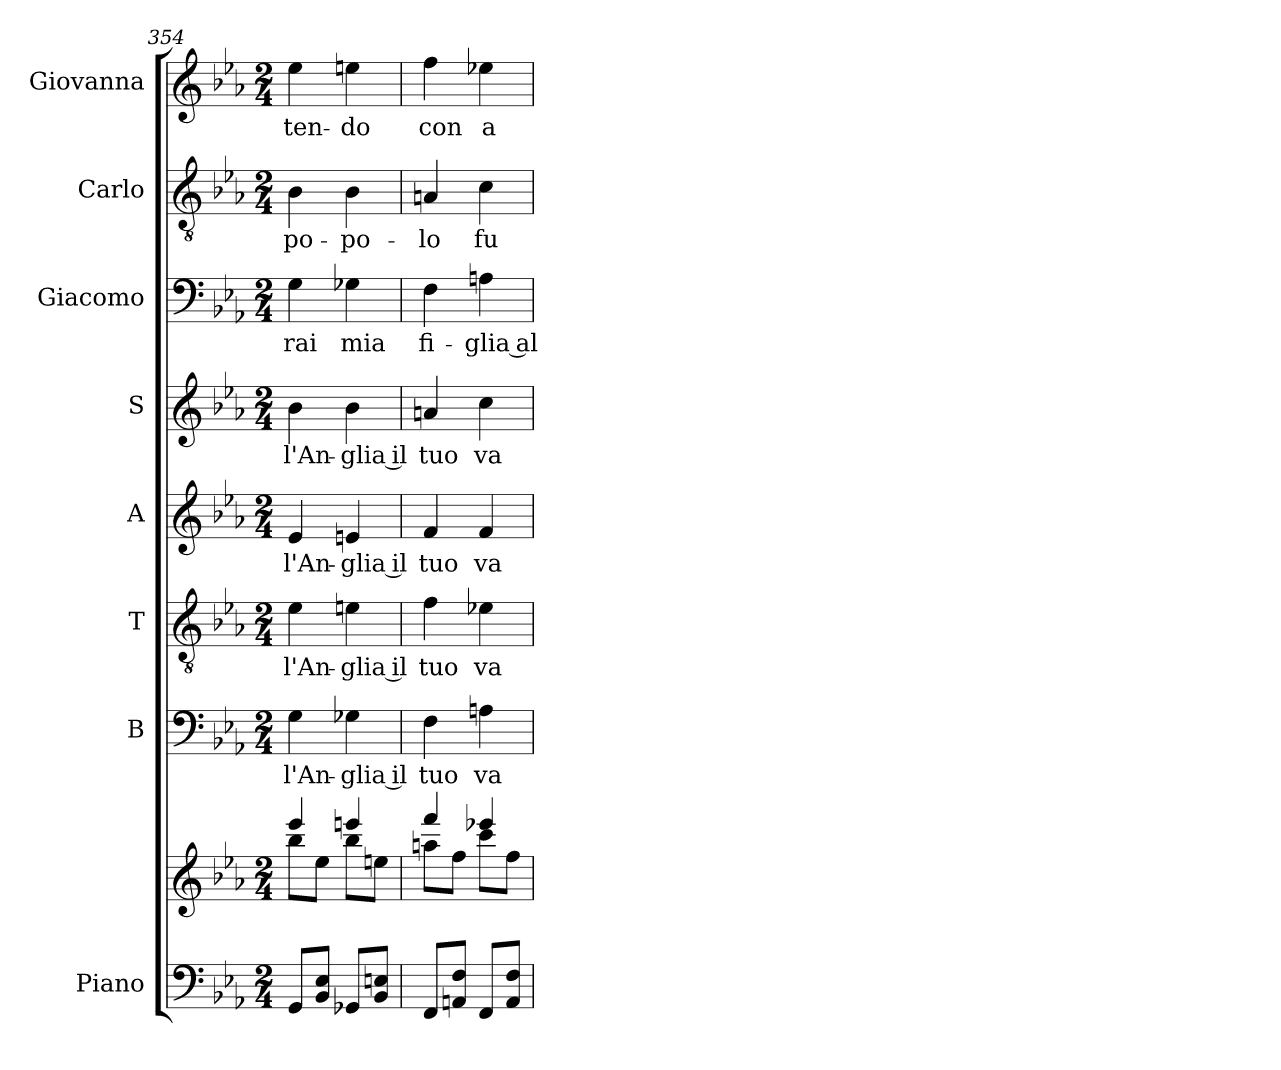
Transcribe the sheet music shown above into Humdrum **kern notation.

**kern	**kern	**kern	**text	**kern	**text	**kern	**text	**kern	**text	**kern	**text	**kern	**text	**kern	**text
*part8	*part8	*part7	*part7	*part6	*part6	*part5	*part5	*part4	*part4	*part3	*part3	*part2	*part2	*part1	*part1
*staff9	*staff8	*staff7	*staff7	*staff6	*staff6	*staff5	*staff5	*staff4	*staff4	*staff3	*staff3	*staff2	*staff2	*staff1	*staff1
*I"Piano	*	*I"B	*	*I"T	*	*I"A	*	*I"S	*	*I"Giacomo	*	*I"Carlo	*	*I"Giovanna	*
*I'Pno	*	*I'B	*	*I'T	*	*I'A	*	*I'S	*	*	*	*	*	*	*
*clefF4	*clefG2	*clefF4	*	*clefGv2	*	*clefG2	*	*clefG2	*	*clefF4	*	*clefGv2	*	*clefG2	*
*k[b-e-a-]	*k[b-e-a-]	*k[b-e-a-]	*	*k[b-e-a-]	*	*k[b-e-a-]	*	*k[b-e-a-]	*	*k[b-e-a-]	*	*k[b-e-a-]	*	*k[b-e-a-]	*
*M2/4	*M2/4	*M2/4	*	*M2/4	*	*M2/4	*	*M2/4	*	*M2/4	*	*M2/4	*	*M2/4	*
=354	=354	=354	=354	=354	=354	=354	=354	=354	=354	=354	=354	=354	=354	=354	=354
*	*^	*	*	*	*	*	*	*	*	*	*	*	*	*	*
!	!	!	!	!LO:LY:b	!	!LO:LY:b	!	!LO:LY:b	!	!LO:LY:b	!	!LO:LY:b	!	!LO:LY:b	!	!LO:LY:b
8GG/L	4eee-/	8bb-\L	4G\	-l'An-	4e-\	-l'An-	4e-/	-l'An-	4b-\	-l'An-	4G\	-rai	4B-\	po-	4ee-\	-ten-
8BB-/ 8E-/J	.	8ee-\J	.	.	.	.	.	.	.	.	.	.	.	.	.	.
!	!	!	!	!LO:LY:b	!	!LO:LY:b	!	!LO:LY:b	!	!LO:LY:b	!	!LO:LY:b	!	!LO:LY:b	!	!LO:LY:b
8GG-X/L	4eeen/	8bb-\L	4G-X\	-glia il	4en\	-glia il	4en/	-glia il	4b-\	-glia il	4G-X\	mia	4B-\	-po-	4een\	-do
8BB-/ 8En/J	.	8een\J	.	.	.	.	.	.	.	.	.	.	.	.	.	.
=355	=355	=355	=355	=355	=355	=355	=355	=355	=355	=355	=355	=355	=355	=355	=355	=355
!	!	!	!	!LO:LY:b	!	!LO:LY:b	!	!LO:LY:b	!	!LO:LY:b	!	!LO:LY:b	!	!LO:LY:b	!	!LO:LY:b
8FF/L	4fff/	8aan\L	4F\	tuo	4f\	tuo	4f/	tuo	4an/	tuo	4F\	fi-	4An/	-lo	4ff\	con
8AAn/ 8F/J	.	8ff\J	.	.	.	.	.	.	.	.	.	.	.	.	.	.
!	!	!	!	!LO:LY:b	!	!LO:LY:b	!	!LO:LY:b	!	!LO:LY:b	!	!LO:LY:b	!	!LO:LY:b	!	!LO:LY:b
8FF/L	4eee-X/	8ccc\L	4An\	va-	4e-X\	va-	4f/	va-	4cc\	va-	4An\	-glia al-	4c\	fu-	4ee-X\	a-
8AA/ 8F/J	.	8ff\J	.	.	.	.	.	.	.	.	.	.	.	.	.	.
*	*v	*v	*	*	*	*	*	*	*	*	*	*	*	*	*	*
=	=	=	=	=	=	=	=	=	=	=	=	=	=	=	=
*-	*-	*-	*-	*-	*-	*-	*-	*-	*-	*-	*-	*-	*-	*-	*-
